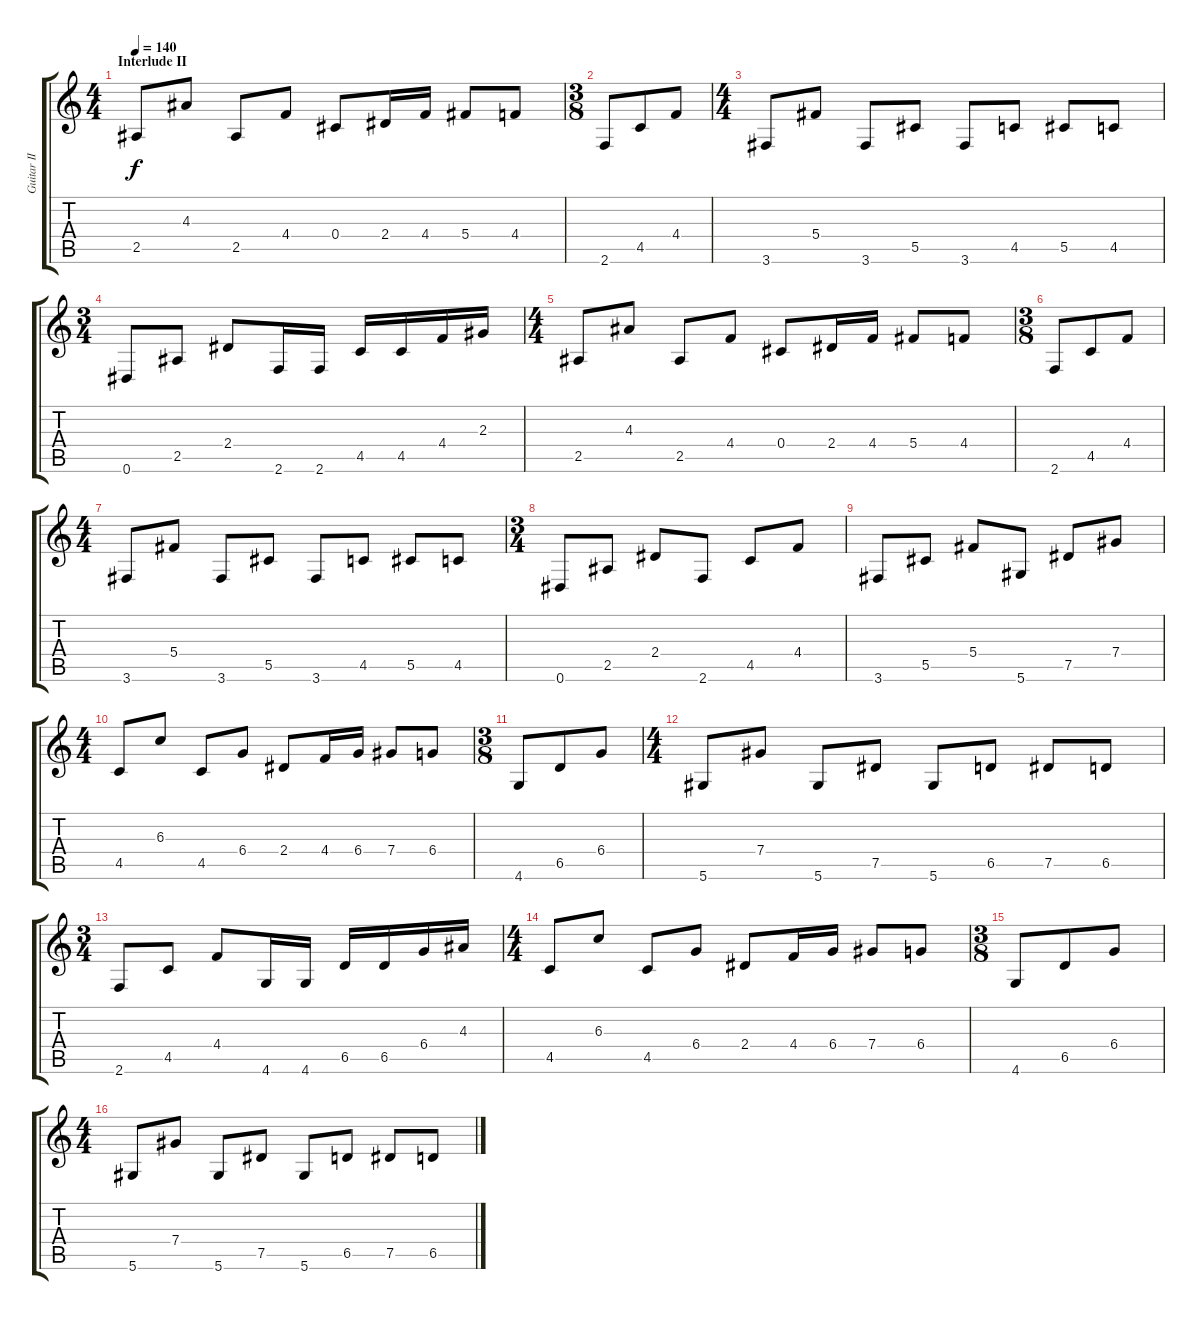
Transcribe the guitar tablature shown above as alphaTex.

\track ("Guitar II / Solos" "Guitar II ") {instrument overdrivenguitar}
\staff {score tabs}
\tuning (Eb4 Bb3 Gb3 Db3 Ab2 Eb2) {hide}
\ts (4 4)
\section ("" "Interlude II")
\tempo 140
\clef g2
\ks c
2.5.8{dy f volume 14 balance 12 instrument overdrivenguitar} 4.3.8 2.5.8 4.4.8 0.4.8 2.4.16 4.4.16 5.4.8 4.4.8 |
\ts (3 8)
2.6.8 4.5.8 4.4.8 |
\ts (4 4)
3.6.8 5.4.8 3.6.8 5.5.8 3.6.8 4.5.8 5.5.8 4.5.8 |
\ts (3 4)
0.6.8 2.5.8 2.4.8 2.6.16 2.6.16 4.5.16 4.5.16 4.4.16 2.3.16 |
\ts (4 4)
2.5.8 4.3.8 2.5.8 4.4.8 0.4.8 2.4.16 4.4.16 5.4.8 4.4.8 |
\ts (3 8)
2.6.8 4.5.8 4.4.8 |
\ts (4 4)
3.6.8 5.4.8 3.6.8 5.5.8 3.6.8 4.5.8 5.5.8 4.5.8 |
\ts (3 4)
0.6.8 2.5.8 2.4.8 2.6.8 4.5.8 4.4.8 |
3.6.8 5.5.8 5.4.8 5.6.8 7.5.8 7.4.8 |
\ts (4 4)
4.5.8 6.3.8 4.5.8 6.4.8 2.4.8 4.4.16 6.4.16 7.4.8 6.4.8 |
\ts (3 8)
4.6.8 6.5.8 6.4.8 |
\ts (4 4)
5.6.8 7.4.8 5.6.8 7.5.8 5.6.8 6.5.8 7.5.8 6.5.8 |
\ts (3 4)
2.6.8 4.5.8 4.4.8 4.6.16 4.6.16 6.5.16 6.5.16 6.4.16 4.3.16 |
\ts (4 4)
4.5.8 6.3.8 4.5.8 6.4.8 2.4.8 4.4.16 6.4.16 7.4.8 6.4.8 |
\ts (3 8)
4.6.8 6.5.8 6.4.8 |
\ts (4 4)
5.6.8 7.4.8 5.6.8 7.5.8 5.6.8 6.5.8 7.5.8 6.5.8
